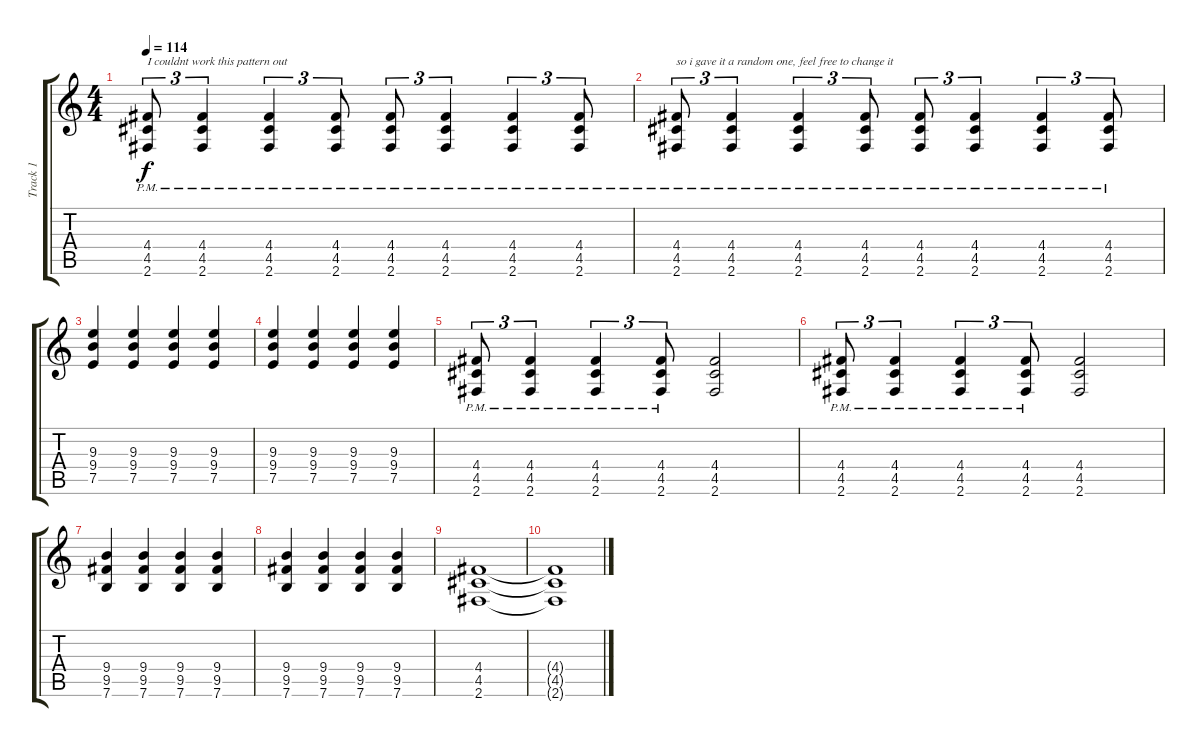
\track ("Track 1" "Track 1") {instrument distortionguitar}
\staff {score tabs}
\tuning (E4 B3 G3 D3 A2 E2) {hide}
\ts (4 4)
\tempo 114
\clef g2
\ks c
(4.4{pm} 4.5{pm} 2.6{pm}).8{tu (3 2) txt "I couldnt work this pattern out" dy f} (4.4{pm} 4.5{pm} 2.6{pm}).4{tu (3 2)} (4.4{pm} 4.5{pm} 2.6{pm}).4{tu (3 2)} (4.4{pm} 4.5{pm} 2.6{pm}).8{tu (3 2)} (4.4{pm} 4.5{pm} 2.6{pm}).8{tu (3 2)} (4.4{pm} 4.5{pm} 2.6{pm}).4{tu (3 2)} (4.4{pm} 4.5{pm} 2.6{pm}).4{tu (3 2)} (4.4{pm} 4.5{pm} 2.6{pm}).8{tu (3 2)} |
(4.4{pm} 4.5{pm} 2.6{pm}).8{tu (3 2) txt "so i gave it a random one, feel free to change it"} (4.4{pm} 4.5{pm} 2.6{pm}).4{tu (3 2)} (4.4{pm} 4.5{pm} 2.6{pm}).4{tu (3 2)} (4.4{pm} 4.5{pm} 2.6{pm}).8{tu (3 2)} (4.4{pm} 4.5{pm} 2.6{pm}).8{tu (3 2)} (4.4{pm} 4.5{pm} 2.6{pm}).4{tu (3 2)} (4.4{pm} 4.5{pm} 2.6{pm}).4{tu (3 2)} (4.4{pm} 4.5{pm} 2.6{pm}).8{tu (3 2)} |
(9.3 9.4 7.5).4 (9.3 9.4 7.5).4 (9.3 9.4 7.5).4 (9.3 9.4 7.5).4 |
(9.3 9.4 7.5).4 (9.3 9.4 7.5).4 (9.3 9.4 7.5).4 (9.3 9.4 7.5).4 |
(4.4{pm} 4.5{pm} 2.6{pm}).8{tu (3 2)} (4.4{pm} 4.5{pm} 2.6{pm}).4{tu (3 2)} (4.4{pm} 4.5{pm} 2.6{pm}).4{tu (3 2)} (4.4{pm} 4.5{pm} 2.6{pm}).8{tu (3 2)} (4.4 4.5 2.6).2 |
(4.4{pm} 4.5{pm} 2.6{pm}).8{tu (3 2)} (4.4{pm} 4.5{pm} 2.6{pm}).4{tu (3 2)} (4.4{pm} 4.5{pm} 2.6{pm}).4{tu (3 2)} (4.4{pm} 4.5{pm} 2.6{pm}).8{tu (3 2)} (4.4 4.5 2.6).2 |
(9.4 9.5 7.6).4 (9.4 9.5 7.6).4 (9.4 9.5 7.6).4 (9.4 9.5 7.6).4 |
(9.4 9.5 7.6).4 (9.4 9.5 7.6).4 (9.4 9.5 7.6).4 (9.4 9.5 7.6).4 |
(4.4 4.5 2.6).1 |
(4.4{t} 4.5{t} 2.6{t}).1
